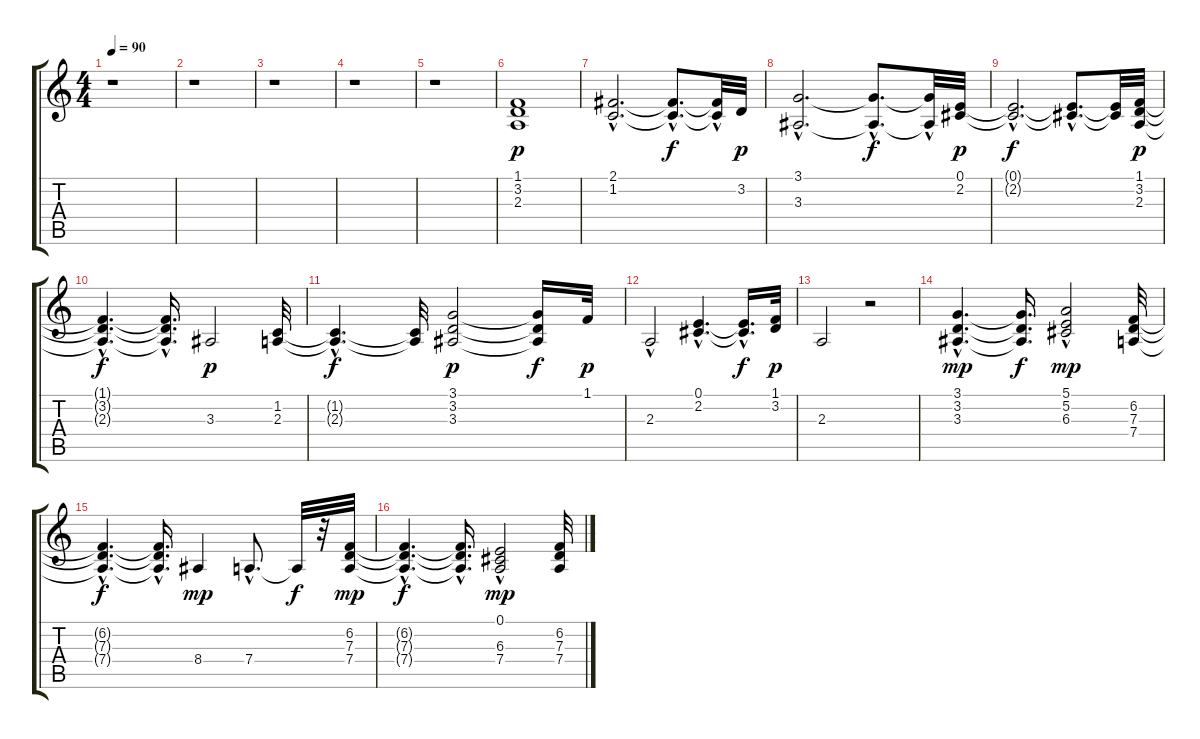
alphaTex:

\track "" {instrument stringensemble2}
\staff {score tabs}
\tuning (E4 B3 G3 D3 A2 E2) {hide}
\ts (4 4)
\tempo 90
\clef g2
\ks c
r.1{dy f} |
r.1 |
r.1 |
r.1 |
r.1 |
(1.1 3.2 2.3).1{dy p} |
(2.1{hac} 1.2{hac}).2{d} (2.1{hac t} 1.2{hac t}).8{d dy f} (2.1{hac t} 1.2{t}).32 3.2.32{dy p} |
(3.1{hac} 3.3{hac}).2{d} (3.1{hac t} 3.3{hac t}).8{d dy f} (3.1{hac t} 3.3{t}).32 (0.1 2.2).32{dy p} |
(0.1{hac t} 2.2{hac t}).2{d dy f} (0.1{hac t} 2.2{hac t}).8{d} (0.1{t} 2.2{t}).32 (1.1 3.2 2.3).32{dy p} |
(1.1{hac t} 3.2{hac t} 2.3{hac t}).4{d dy f} (1.1{t} 3.2{t} 2.3{hac t}).16{d} 3.3.2{dy p} (1.2 2.3).32 |
(1.2{hac t} 2.3{hac t}).4{d dy f} (1.2{t} 2.3{t}).32 (3.1 3.2 3.3).2{dy p} (3.1{t} 3.2{t} 3.3{t}).16{dy f} 1.1.32{dy p} |
2.3{hac}.2 (0.1{hac} 2.2{hac}).4{d} (0.1{t} 2.2{hac t}).16{d dy f} (1.1 3.2).32{dy p} |
2.3.2 r.2 |
(3.1{hac} 3.2{hac} 3.3{hac}).4{d dy mp} (3.1{t} 3.2{t} 3.3{t}).16{d dy f} (5.1 5.2{hac} 6.3).2{dy mp} (6.2 7.3 7.4).32 |
(6.2{hac t} 7.3{hac t} 7.4{hac t}).4{d dy f} (6.2{hac t} 7.3{t} 7.4{hac t}).16{d} 8.4.4{dy mp} 7.4{hac}.8{d} 7.4{t}.32{dy f} r.32 (6.2 7.3 7.4).32{dy mp} |
(6.2{hac t} 7.3{hac t} 7.4{hac t}).4{d dy f} (6.2{hac t} 7.3{hac t} 7.4{hac t}).16{d} (0.1 6.3{hac} 7.4{hac}).2{dy mp} (6.2 7.3 7.4).32
